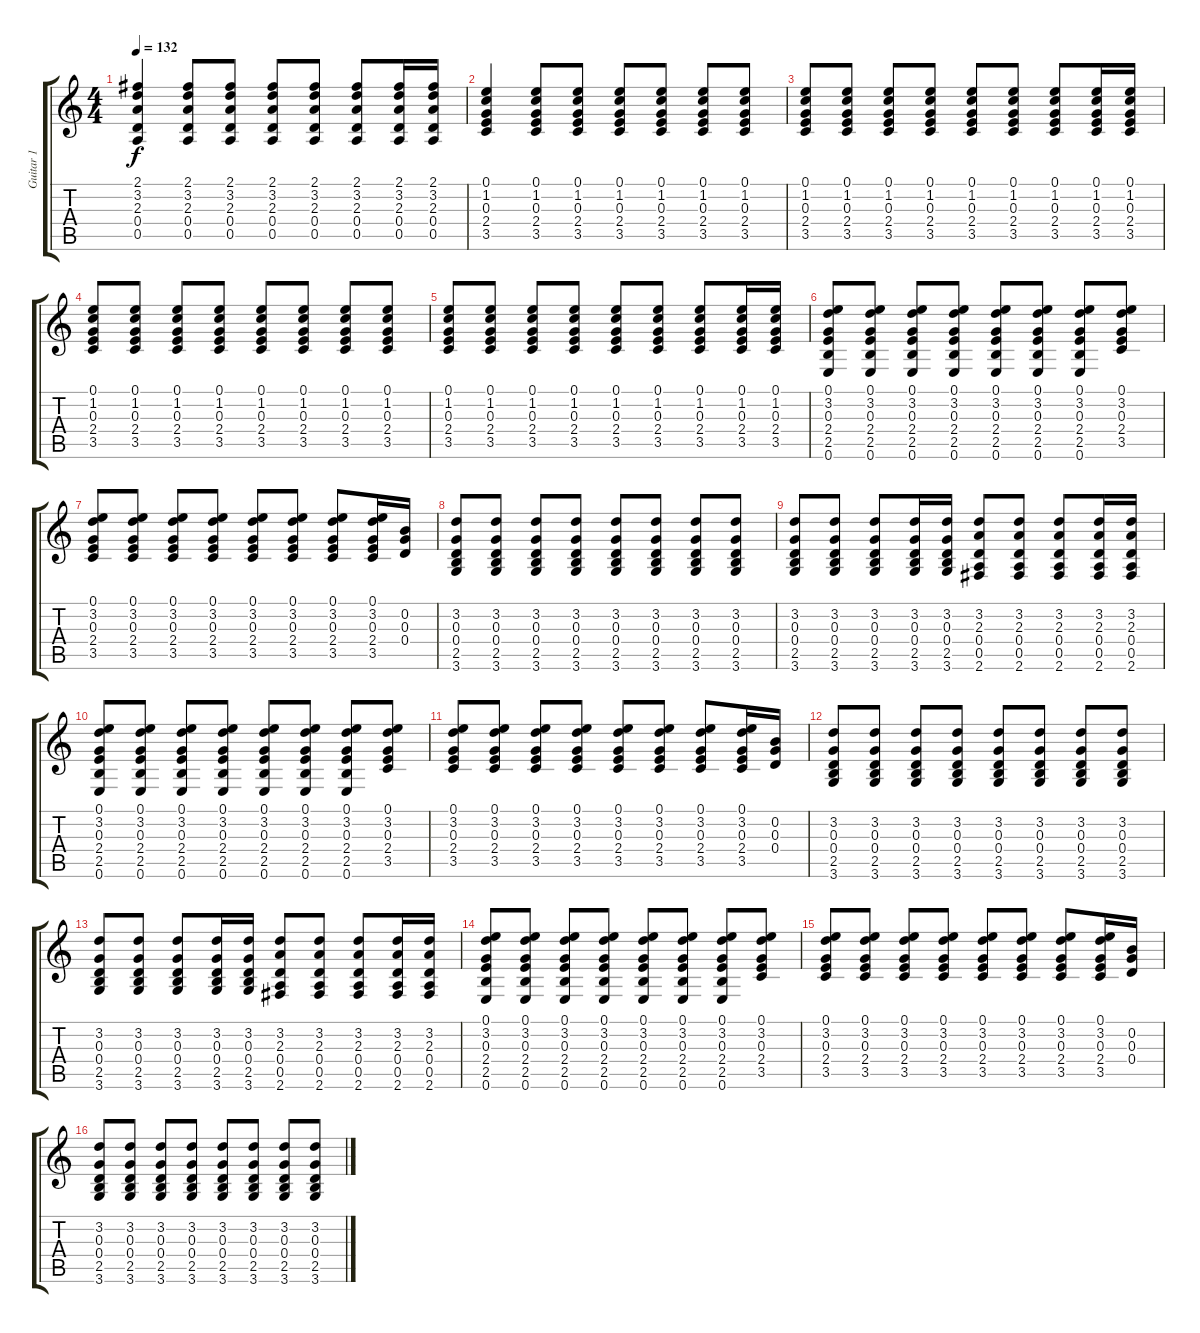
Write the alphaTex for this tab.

\track ("Guitar 1" "Guitar 1") {instrument acousticguitarsteel}
\staff {score tabs}
\tuning (E4 B3 G3 D3 A2 E2) {hide}
\ts (4 4)
\tempo 132
\clef g2
\ks c
(2.1{t} 3.2{t} 2.3{t} 0.4{t} 0.5{t}).4{dy f} (2.1 3.2 2.3 0.4 0.5).8 (2.1 3.2 2.3 0.4 0.5).8 (2.1 3.2 2.3 0.4 0.5).8 (2.1 3.2 2.3 0.4 0.5).8 (2.1 3.2 2.3 0.4 0.5).8 (2.1 3.2 2.3 0.4 0.5).16 (2.1 3.2 2.3 0.4 0.5).16 |
(0.1 1.2 0.3 2.4 3.5).4 (0.1 1.2 0.3 2.4 3.5).8 (0.1 1.2 0.3 2.4 3.5).8 (0.1 1.2 0.3 2.4 3.5).8 (0.1 1.2 0.3 2.4 3.5).8 (0.1 1.2 0.3 2.4 3.5).8 (0.1 1.2 0.3 2.4 3.5).8 |
(0.1 1.2 0.3 2.4 3.5).8 (0.1 1.2 0.3 2.4 3.5).8 (0.1 1.2 0.3 2.4 3.5).8 (0.1 1.2 0.3 2.4 3.5).8 (0.1 1.2 0.3 2.4 3.5).8 (0.1 1.2 0.3 2.4 3.5).8 (0.1 1.2 0.3 2.4 3.5).8 (0.1 1.2 0.3 2.4 3.5).16 (0.1 1.2 0.3 2.4 3.5).16 |
(0.1 1.2 0.3 2.4 3.5).8 (0.1 1.2 0.3 2.4 3.5).8 (0.1 1.2 0.3 2.4 3.5).8 (0.1 1.2 0.3 2.4 3.5).8 (0.1 1.2 0.3 2.4 3.5).8 (0.1 1.2 0.3 2.4 3.5).8 (0.1 1.2 0.3 2.4 3.5).8 (0.1 1.2 0.3 2.4 3.5).8 |
(0.1 1.2 0.3 2.4 3.5).8 (0.1 1.2 0.3 2.4 3.5).8 (0.1 1.2 0.3 2.4 3.5).8 (0.1 1.2 0.3 2.4 3.5).8 (0.1 1.2 0.3 2.4 3.5).8 (0.1 1.2 0.3 2.4 3.5).8 (0.1 1.2 0.3 2.4 3.5).8 (0.1 1.2 0.3 2.4 3.5).16 (0.1 1.2 0.3 2.4 3.5).16 |
(0.1 3.2 0.3 2.4 2.5 0.6).8 (0.1 3.2 0.3 2.4 2.5 0.6).8 (0.1 3.2 0.3 2.4 2.5 0.6).8 (0.1 3.2 0.3 2.4 2.5 0.6).8 (0.1 3.2 0.3 2.4 2.5 0.6).8 (0.1 3.2 0.3 2.4 2.5 0.6).8 (0.1 3.2 0.3 2.4 2.5 0.6).8 (0.1 3.2 0.3 2.4 3.5).8 |
(0.1 3.2 0.3 2.4 3.5).8 (0.1 3.2 0.3 2.4 3.5).8 (0.1 3.2 0.3 2.4 3.5).8 (0.1 3.2 0.3 2.4 3.5).8 (0.1 3.2 0.3 2.4 3.5).8 (0.1 3.2 0.3 2.4 3.5).8 (0.1 3.2 0.3 2.4 3.5).8 (0.1 3.2 0.3 2.4 3.5).16 (0.2 0.3 0.4).16 |
(3.2 0.3 0.4 2.5 3.6).8 (3.2 0.3 0.4 2.5 3.6).8 (3.2 0.3 0.4 2.5 3.6).8 (3.2 0.3 0.4 2.5 3.6).8 (3.2 0.3 0.4 2.5 3.6).8 (3.2 0.3 0.4 2.5 3.6).8 (3.2 0.3 0.4 2.5 3.6).8 (3.2 0.3 0.4 2.5 3.6).8 |
(3.2 0.3 0.4 2.5 3.6).8 (3.2 0.3 0.4 2.5 3.6).8 (3.2 0.3 0.4 2.5 3.6).8 (3.2 0.3 0.4 2.5 3.6).16 (3.2 0.3 0.4 2.5 3.6).16 (3.2 2.3 0.4 0.5 2.6).8 (3.2 2.3 0.4 0.5 2.6).8 (3.2 2.3 0.4 0.5 2.6).8 (3.2 2.3 0.4 0.5 2.6).16 (3.2 2.3 0.4 0.5 2.6).16 |
(0.1 3.2 0.3 2.4 2.5 0.6).8 (0.1 3.2 0.3 2.4 2.5 0.6).8 (0.1 3.2 0.3 2.4 2.5 0.6).8 (0.1 3.2 0.3 2.4 2.5 0.6).8 (0.1 3.2 0.3 2.4 2.5 0.6).8 (0.1 3.2 0.3 2.4 2.5 0.6).8 (0.1 3.2 0.3 2.4 2.5 0.6).8 (0.1 3.2 0.3 2.4 3.5).8 |
(0.1 3.2 0.3 2.4 3.5).8 (0.1 3.2 0.3 2.4 3.5).8 (0.1 3.2 0.3 2.4 3.5).8 (0.1 3.2 0.3 2.4 3.5).8 (0.1 3.2 0.3 2.4 3.5).8 (0.1 3.2 0.3 2.4 3.5).8 (0.1 3.2 0.3 2.4 3.5).8 (0.1 3.2 0.3 2.4 3.5).16 (0.2 0.3 0.4).16 |
(3.2 0.3 0.4 2.5 3.6).8 (3.2 0.3 0.4 2.5 3.6).8 (3.2 0.3 0.4 2.5 3.6).8 (3.2 0.3 0.4 2.5 3.6).8 (3.2 0.3 0.4 2.5 3.6).8 (3.2 0.3 0.4 2.5 3.6).8 (3.2 0.3 0.4 2.5 3.6).8 (3.2 0.3 0.4 2.5 3.6).8 |
(3.2 0.3 0.4 2.5 3.6).8 (3.2 0.3 0.4 2.5 3.6).8 (3.2 0.3 0.4 2.5 3.6).8 (3.2 0.3 0.4 2.5 3.6).16 (3.2 0.3 0.4 2.5 3.6).16 (3.2 2.3 0.4 0.5 2.6).8 (3.2 2.3 0.4 0.5 2.6).8 (3.2 2.3 0.4 0.5 2.6).8 (3.2 2.3 0.4 0.5 2.6).16 (3.2 2.3 0.4 0.5 2.6).16 |
(0.1 3.2 0.3 2.4 2.5 0.6).8 (0.1 3.2 0.3 2.4 2.5 0.6).8 (0.1 3.2 0.3 2.4 2.5 0.6).8 (0.1 3.2 0.3 2.4 2.5 0.6).8 (0.1 3.2 0.3 2.4 2.5 0.6).8 (0.1 3.2 0.3 2.4 2.5 0.6).8 (0.1 3.2 0.3 2.4 2.5 0.6).8 (0.1 3.2 0.3 2.4 3.5).8 |
(0.1 3.2 0.3 2.4 3.5).8 (0.1 3.2 0.3 2.4 3.5).8 (0.1 3.2 0.3 2.4 3.5).8 (0.1 3.2 0.3 2.4 3.5).8 (0.1 3.2 0.3 2.4 3.5).8 (0.1 3.2 0.3 2.4 3.5).8 (0.1 3.2 0.3 2.4 3.5).8 (0.1 3.2 0.3 2.4 3.5).16 (0.2 0.3 0.4).16 |
(3.2 0.3 0.4 2.5 3.6).8 (3.2 0.3 0.4 2.5 3.6).8 (3.2 0.3 0.4 2.5 3.6).8 (3.2 0.3 0.4 2.5 3.6).8 (3.2 0.3 0.4 2.5 3.6).8 (3.2 0.3 0.4 2.5 3.6).8 (3.2 0.3 0.4 2.5 3.6).8 (3.2 0.3 0.4 2.5 3.6).8
